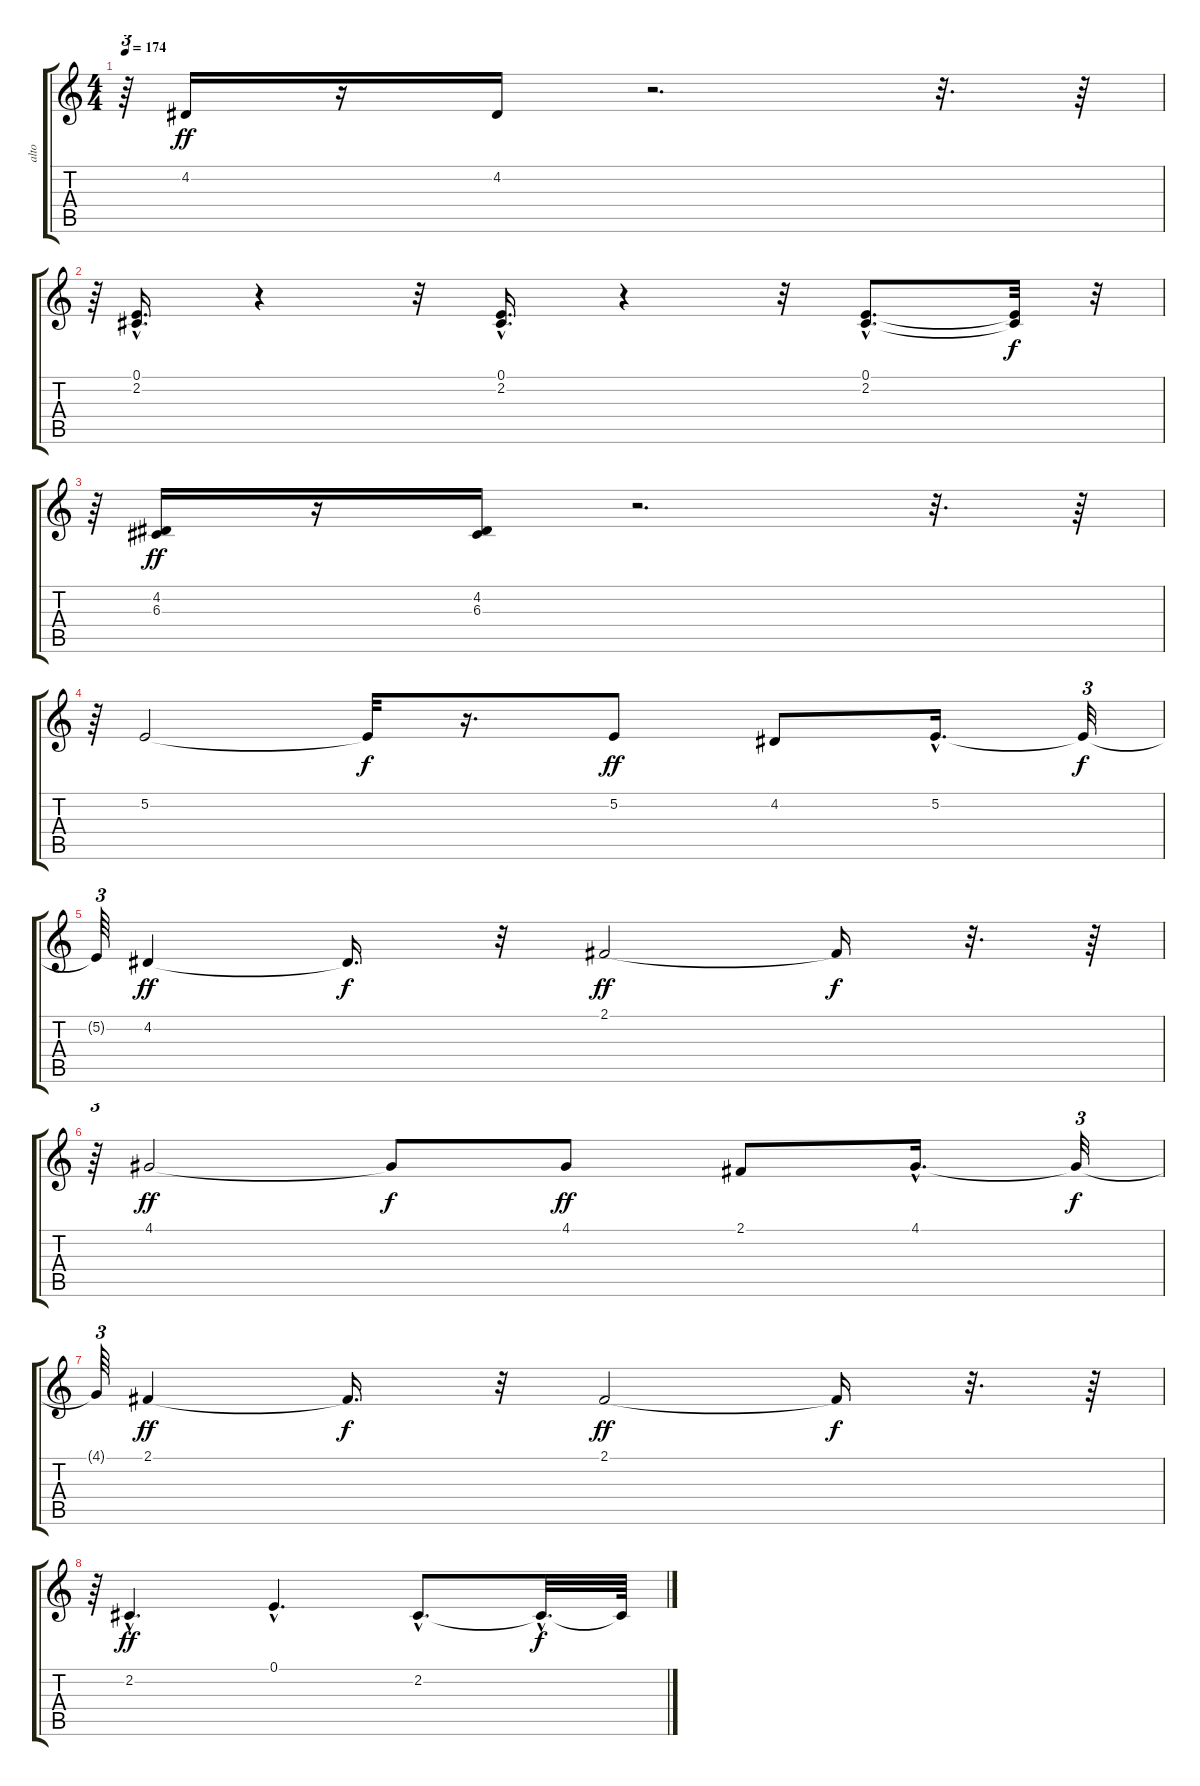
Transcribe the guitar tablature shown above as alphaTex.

\track ("alto" "alto") {instrument stringensemble1}
\staff {score tabs}
\tuning (E4 B3 G3 D3 A2 E2) {hide}
\ts (4 4)
\tempo 174
\clef g2
\ks c
r.64{tu (3 2) dy f} 4.2.16{dy ff} r.16 4.2.16 r.2{d} r.32{d} r.64 |
r.64{tu (3 2)} (0.1{hac} 2.2{hac}).16{d} r.4 r.32 (0.1{hac} 2.2{hac}).16{d} r.4 r.32 (0.1{hac} 2.2{hac}).8{d} (0.1{t} 2.2{t}).32{dy f} r.32{tu (3 2)} |
r.64{tu (3 2)} (4.2 6.3).16{dy ff} r.16 (4.2 6.3).16 r.2{d} r.32{d} r.64 |
r.64{tu (3 2)} 5.2.2 5.2{t}.32{dy f} r.16{d} 5.2.8{dy ff} 4.2.8 5.2{hac}.16{d} 5.2{t}.32{tu (3 2) dy f} |
5.2{t}.64{tu (3 2)} 4.2.4{dy ff} 4.2{t}.16{d dy f} r.32 2.1.2{dy ff} 2.1{t}.16{dy f} r.32{d} r.64 |
r.64{tu (3 2)} 4.1.2{dy ff} 4.1{t}.8{dy f} 4.1.8{dy ff} 2.1.8 4.1{hac}.16{d} 4.1{t}.32{tu (3 2) dy f} |
4.1{t}.64{tu (3 2)} 2.1.4{dy ff} 2.1{t}.16{d dy f} r.32 2.1.2{dy ff} 2.1{t}.16{dy f} r.32{d} r.64 |
r.64{tu (3 2)} 2.2{hac}.4{d dy ff} 0.1{hac}.4{d} 2.2{hac}.8{d} 2.2{hac t}.32{d dy f} 2.2{t}.64
